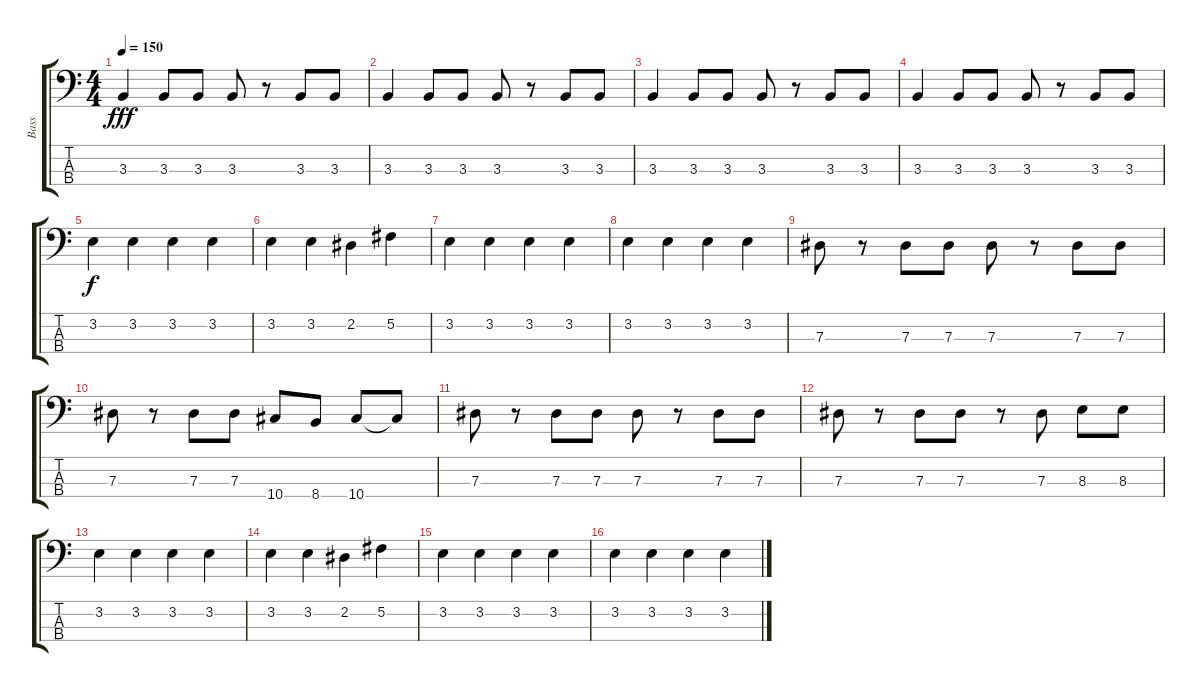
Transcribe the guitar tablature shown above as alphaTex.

\track ("Bass" "Bass") {instrument slapbass2}
\staff {score tabs}
\tuning (Gb2 Db2 Ab1 Eb1) {hide}
\ts (4 4)
\tempo 150
\clef f4
\ks c
3.3.4{dy fff} 3.3.8 3.3.8 3.3.8 r.8 3.3.8 3.3.8 |
3.3.4 3.3.8 3.3.8 3.3.8 r.8 3.3.8 3.3.8 |
3.3.4 3.3.8 3.3.8 3.3.8 r.8 3.3.8 3.3.8 |
3.3.4 3.3.8 3.3.8 3.3.8 r.8 3.3.8 3.3.8 |
3.2.4{dy f} 3.2.4 3.2.4 3.2.4 |
3.2.4 3.2.4 2.2.4 5.2.4 |
3.2.4 3.2.4 3.2.4 3.2.4 |
3.2.4 3.2.4 3.2.4 3.2.4 |
7.3.8 r.8 7.3.8 7.3.8 7.3.8 r.8 7.3.8 7.3.8 |
7.3.8 r.8 7.3.8 7.3.8 10.4.8 8.4.8 10.4.8 10.4{t}.8 |
7.3.8 r.8 7.3.8 7.3.8 7.3.8 r.8 7.3.8 7.3.8 |
7.3.8 r.8 7.3.8 7.3.8 r.8 7.3.8 8.3.8 8.3.8 |
3.2.4 3.2.4 3.2.4 3.2.4 |
3.2.4 3.2.4 2.2.4 5.2.4 |
3.2.4 3.2.4 3.2.4 3.2.4 |
3.2.4 3.2.4 3.2.4 3.2.4
